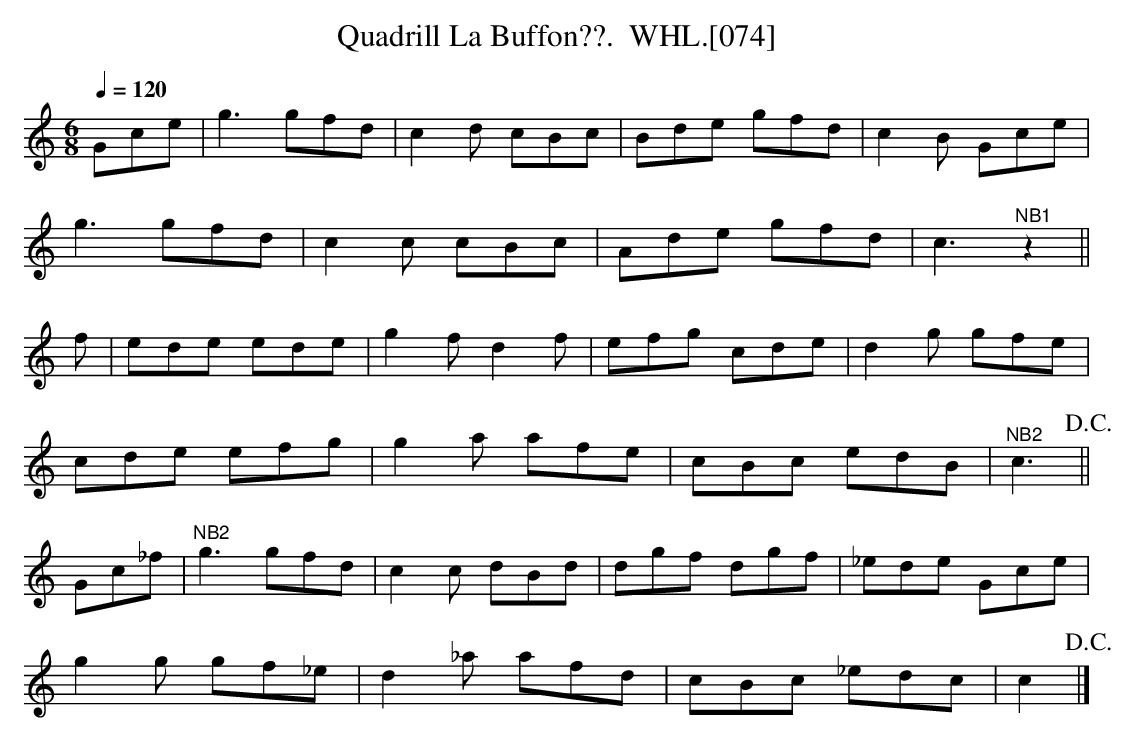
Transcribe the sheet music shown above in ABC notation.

X:1
T:Quadrill La Buffon??.  WHL.[074]
M:6/8
L:1/8
Q:1/4=120
K:C
Gce|g3 gfd|c2d cBc|Bde gfd|c2B Gce|
g3 gfd|c2c cBc|Ade gfd|c3 "^NB1"z2||
f|ede ede|g2f d2f|efg cde|d2g gfe|
cde efg|g2a afe|cBc edB|"^NB2"c3!D.C.!||
Gc_f|"^NB2"g3 gfd|c2c dBd|dgf dgf|_ede Gce|
g2g gf_e|d2_a afd|cBc _edc|c2 !D.C.!|]
